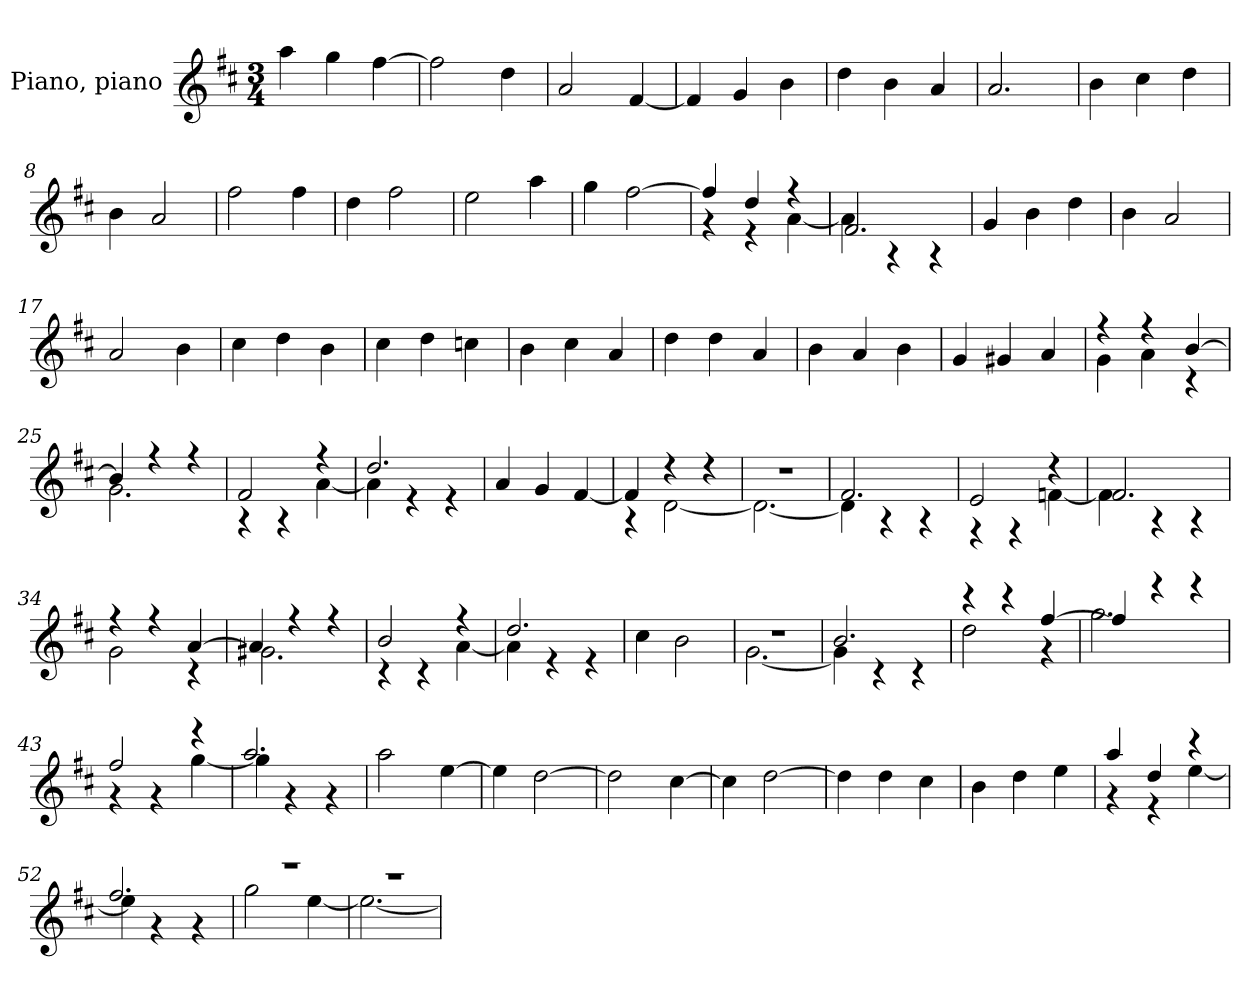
**kern
*part1
*staff1
*I"Piano, piano
*clefG2
*k[f#c#]
*M3/4
*MM148
=1
4aa\
4gg\
[4ff#\
=2
2ff#\]
4dd\
=3
2a/
[4f#/
=4
4f#/]
4g/
4b\
=5
4dd\
4b\
4a/
=6
2.a/
=7
4b\
4cc#\
4dd\
=8
4b\
2a/
=9
2ff#\
4ff#\
=10
4dd\
2ff#\
=11
2ee\
4aa\
=12
4gg\
[2ff#\
!!LO:LB:g=z
=13
*^
4ff#/]	4r
4dd/	4r
4r	[4a\
=14	=14
2.f#/	4a\]
.	4r
.	4r
*v	*v
=15
4g/
4b\
4dd\
=16
4b\
2a/
=17
2a/
4b\
=18
4cc#\
4dd\
4b\
=19
4cc#\
4dd\
4ccn\
=20
4b\
4cc#\
4a/
=21
4dd\
4dd\
4a/
=22
4b\
4a/
4b\
=23
4g/
4g#X/
4a/
!!LO:LB:g=z
=24
*^
4r	4g\
4r	4a\
[4b/	4r
=25	=25
4b/]	2.g\
4r	.
4r	.
=26	=26
2f#/	4r
.	4r
4r	[4a\
=27	=27
2.dd/	4a\]
.	4r
.	4r
*v	*v
=28
4a/
4g/
[4f#/
=29
*^
4f#/]	4r
4r	[2d\
4r	.
=30	=30
2.r	2.d\_
=31	=31
2.f#/	4d\]
.	4r
.	4r
=32	=32
2e/	4r
.	4r
4r	[4fn\
=33	=33
2.f#/	4f\]
.	4r
.	4r
=34	=34
4r	2g\
4r	.
[4a/	4r
!!LO:LB:g=z	!!
=35	=35
4a/]	2.g#X\
4r	.
4r	.
=36	=36
2b/	4r
.	4r
4r	[4a\
=37	=37
2.dd/	4a\]
.	4r
.	4r
*v	*v
=38
4cc#\
2b\
=39
*^
2.r	[2.g\
=40	=40
2.b/	4g\]
.	4r
.	4r
=41	=41
4r	2dd\
4r	.
[4ff#/	4r
=42	=42
4ff#/]	2.gg\
4r	.
4r	.
=43	=43
2ff#/	4r
.	4r
4r	[4gg\
=44	=44
2.aa/	4gg\]
.	4r
.	4r
*v	*v
=45
2aa\
[4ee\
!!LO:LB:g=z
=46
4ee\]
[2dd\
=47
2dd\]
[4cc#\
=48
4cc#\]
[2dd\
=49
4dd\]
4dd\
4cc#\
=50
4b\
4dd\
4ee\
=51
*^
4aa/	4r
4dd/	4r
4r	[4ee\
=52	=52
2.ff#/	4ee\]
.	4r
.	4r
=53	=53
2.r	2gg\
.	[4ee\
=54	=54
2.r	2.ee\_
*v	*v
=
*-
